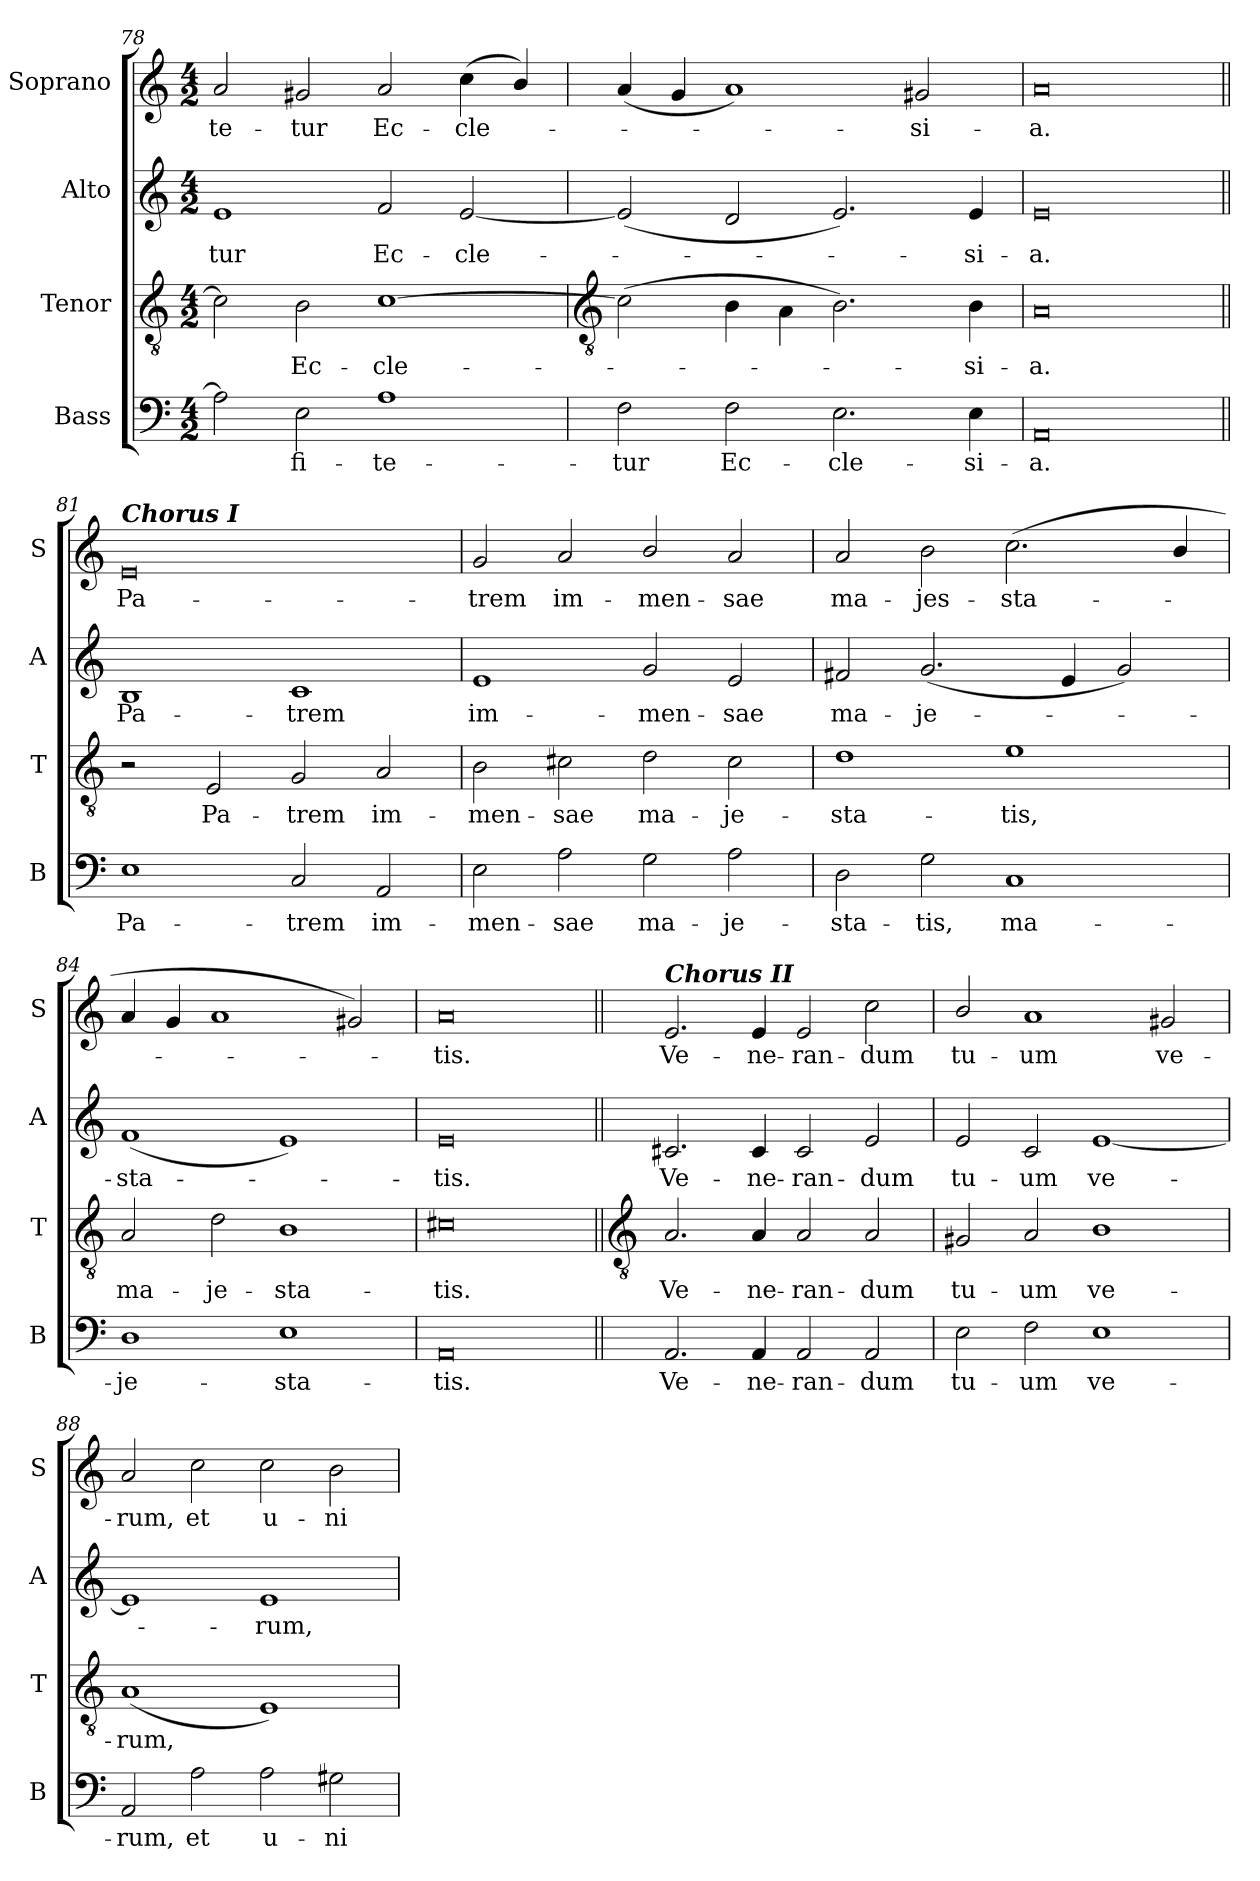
**kern	**text	**kern	**text	**kern	**text	**kern	**text
*part4	*part4	*part3	*part3	*part2	*part2	*part1	*part1
*staff4	*staff4	*staff3	*staff3	*staff2	*staff2	*staff1	*staff1
*I"Bass	*	*I"Tenor	*	*I"Alto	*	*I"Soprano	*
*I'B	*	*I'T	*	*I'A	*	*I'S	*
*clefF4	*	*clefGv2	*	*clefG2	*	*clefG2	*
*k[]	*	*k[]	*	*k[]	*	*k[]	*
*C:	*	*C:	*	*C:	*	*C:	*
*M4/2	*	*M4/2	*	*M4/2	*	*M4/2	*
=78	=78	=78	=78	=78	=78	=78	=78
!	!	!	!	!	!LO:LY:b	!	!LO:LY:b
2A]	.	2c]	.	1e	-tur	2a	-te-
!	!LO:LY:b	!	!LO:LY:b	!	!	!	!LO:LY:b
2E	fi-	2B	Ec-	.	.	2g#X	-tur
!	!LO:LY:b	!	!LO:LY:b	!	!LO:LY:b	!	!LO:LY:b
1A	-te-	[1c	-cle-	2f	Ec-	2a	Ec-
!	!	!	!	!	!LO:LY:b	!	!LO:LY:b
.	.	.	.	[2e	-cle-	(<4cc	-cle-
.	.	.	.	.	.	4b/)	.
!!LO:LB:g=z
=79	=79	=79	=79	=79	=79	=79	=79
*	*	*clefGv2	*	*	*	*	*
!	!LO:LY:b	!	!	!	!	!	!
2F	-tur	(>2c]	.	(<2e]	.	(<4a	.
.	.	.	.	.	.	4g	.
!	!LO:LY:b	!	!	!	!	!	!
2F	Ec-	4B	.	2d	.	1a)	.
.	.	4A\	.	.	.	.	.
!	!LO:LY:b	!	!	!	!	!	!
2.E	-cle-	2.B)	.	2.e)	.	.	.
!	!	!	!	!	!	!	!LO:LY:b
.	.	.	.	.	.	2g#X	si-
!	!LO:LY:b	!	!LO:LY:b	!	!LO:LY:b	!	!
4E	-si-	4B	si-	4e	si-	.	.
=80	=80	=80	=80	=80	=80	=80	=80
!	!LO:LY:b	!	!LO:LY:b	!	!LO:LY:b	!	!LO:LY:b
0AA	-a.	0A	-a.	0e	-a.	0a	-a.
=81||	=81||	=81||	=81||	=81||	=81||	=81||	=81||
!	!	!	!	!	!	!LO:TX:a:Bi:t=Chorus I	!
!	!LO:LY:b	!	!	!	!LO:LY:b	!	!LO:LY:b
1E	Pa-	2r	.	1B	Pa-	0e	Pa-
!	!	!	!LO:LY:b	!	!	!	!
.	.	2E	Pa-	.	.	.	.
!	!LO:LY:b	!	!LO:LY:b	!	!LO:LY:b	!	!
2C	-trem	2G	-trem	1c	-trem	.	.
!	!LO:LY:b	!	!LO:LY:b	!	!	!	!
2AA	im-	2A	im-	.	.	.	.
=82	=82	=82	=82	=82	=82	=82	=82
!	!LO:LY:b	!	!LO:LY:b	!	!LO:LY:b	!	!LO:LY:b
2E	-men-	2B	-men-	1e	im-	2g	-trem
!	!LO:LY:b	!	!LO:LY:b	!	!	!	!LO:LY:b
2A	-sae	2c#X	-sae	.	.	2a	im-
!	!LO:LY:b	!	!LO:LY:b	!	!LO:LY:b	!	!LO:LY:b
2G	ma-	2d	ma-	2g	-men-	2b/	-men-
!	!LO:LY:b	!	!LO:LY:b	!	!LO:LY:b	!	!LO:LY:b
2A	-je-	2c#	-je-	2e	-sae	2a	-sae
=83	=83	=83	=83	=83	=83	=83	=83
!	!LO:LY:b	!	!LO:LY:b	!	!LO:LY:b	!	!LO:LY:b
2D	-sta-	1d	-sta-	2f#X	ma-	2a	ma-
!	!LO:LY:b	!	!	!	!LO:LY:b	!	!LO:LY:b
2G	-tis,	.	.	(<2.g	-je-	2b	-jes-
!	!LO:LY:b	!	!LO:LY:b	!	!	!	!LO:LY:b
1C	ma-	1e	-tis,	.	.	(<2.cc	-sta-
.	.	.	.	4e	.	.	.
.	.	.	.	2g)	.	.	.
.	.	.	.	.	.	4b/	.
=84	=84	=84	=84	=84	=84	=84	=84
!	!LO:LY:b	!	!LO:LY:b	!	!LO:LY:b	!	!
1D	-je-	2A	ma-	(<1f	sta-	4a	.
.	.	.	.	.	.	4g	.
!	!	!	!LO:LY:b	!	!	!	!
.	.	2d	-je-	.	.	1a	.
!	!LO:LY:b	!	!LO:LY:b	!	!	!	!
1E	-sta-	1B	-sta-	1e)	.	.	.
.	.	.	.	.	.	2g#X)	.
=85	=85	=85	=85	=85	=85	=85	=85
!	!LO:LY:b	!	!LO:LY:b	!	!LO:LY:b	!	!LO:LY:b
0AA	-tis.	0c#X	-tis.	0e	tis.	0a	tis.
!!LO:LB:g=z
=86||	=86||	=86||	=86||	=86||	=86||	=86||	=86||
*	*	*clefGv2	*	*	*	*	*
!	!	!	!	!	!	!LO:TX:a:Bi:t=Chorus II	!
!	!LO:LY:b	!	!LO:LY:b	!	!LO:LY:b	!	!LO:LY:b
2.AA	Ve-	2.A	Ve-	2.c#X	Ve-	2.e	Ve-
!	!LO:LY:b	!	!LO:LY:b	!	!LO:LY:b	!	!LO:LY:b
4AA	-ne-	4A	-ne-	4c#	-ne-	4e	-ne-
!	!LO:LY:b	!	!LO:LY:b	!	!LO:LY:b	!	!LO:LY:b
2AA	-ran-	2A	-ran-	2c#	-ran-	2e	-ran-
!	!LO:LY:b	!	!LO:LY:b	!	!LO:LY:b	!	!LO:LY:b
2AA	-dum	2A	-dum	2e	-dum	2cc	-dum
=87	=87	=87	=87	=87	=87	=87	=87
!	!LO:LY:b	!	!LO:LY:b	!	!LO:LY:b	!	!LO:LY:b
2E	tu-	2G#X	tu-	2e	tu-	2b/	tu-
!	!LO:LY:b	!	!LO:LY:b	!	!LO:LY:b	!	!LO:LY:b
2F	-um	2A	-um	2c	-um	1a	-um
!	!LO:LY:b	!	!LO:LY:b	!	!LO:LY:b	!	!
1E	ve-	1B	ve-	[1e	ve-	.	.
!	!	!	!	!	!	!	!LO:LY:b
.	.	.	.	.	.	2g#X	ve-
=88	=88	=88	=88	=88	=88	=88	=88
!	!LO:LY:b	!	!LO:LY:b	!	!	!	!LO:LY:b
2AA	-rum,	(<1A	-rum,	1e]	.	2a	-rum,
!	!LO:LY:b	!	!	!	!	!	!LO:LY:b
2A	et	.	.	.	.	2cc	et
!	!LO:LY:b	!	!	!	!LO:LY:b	!	!LO:LY:b
2A	u-	1E)	.	1e	rum,	2cc	u-
!	!LO:LY:b	!	!	!	!	!	!LO:LY:b
2G#X	-ni-	.	.	.	.	2b	-ni-
=	=	=	=	=	=	=	=
*-	*-	*-	*-	*-	*-	*-	*-
